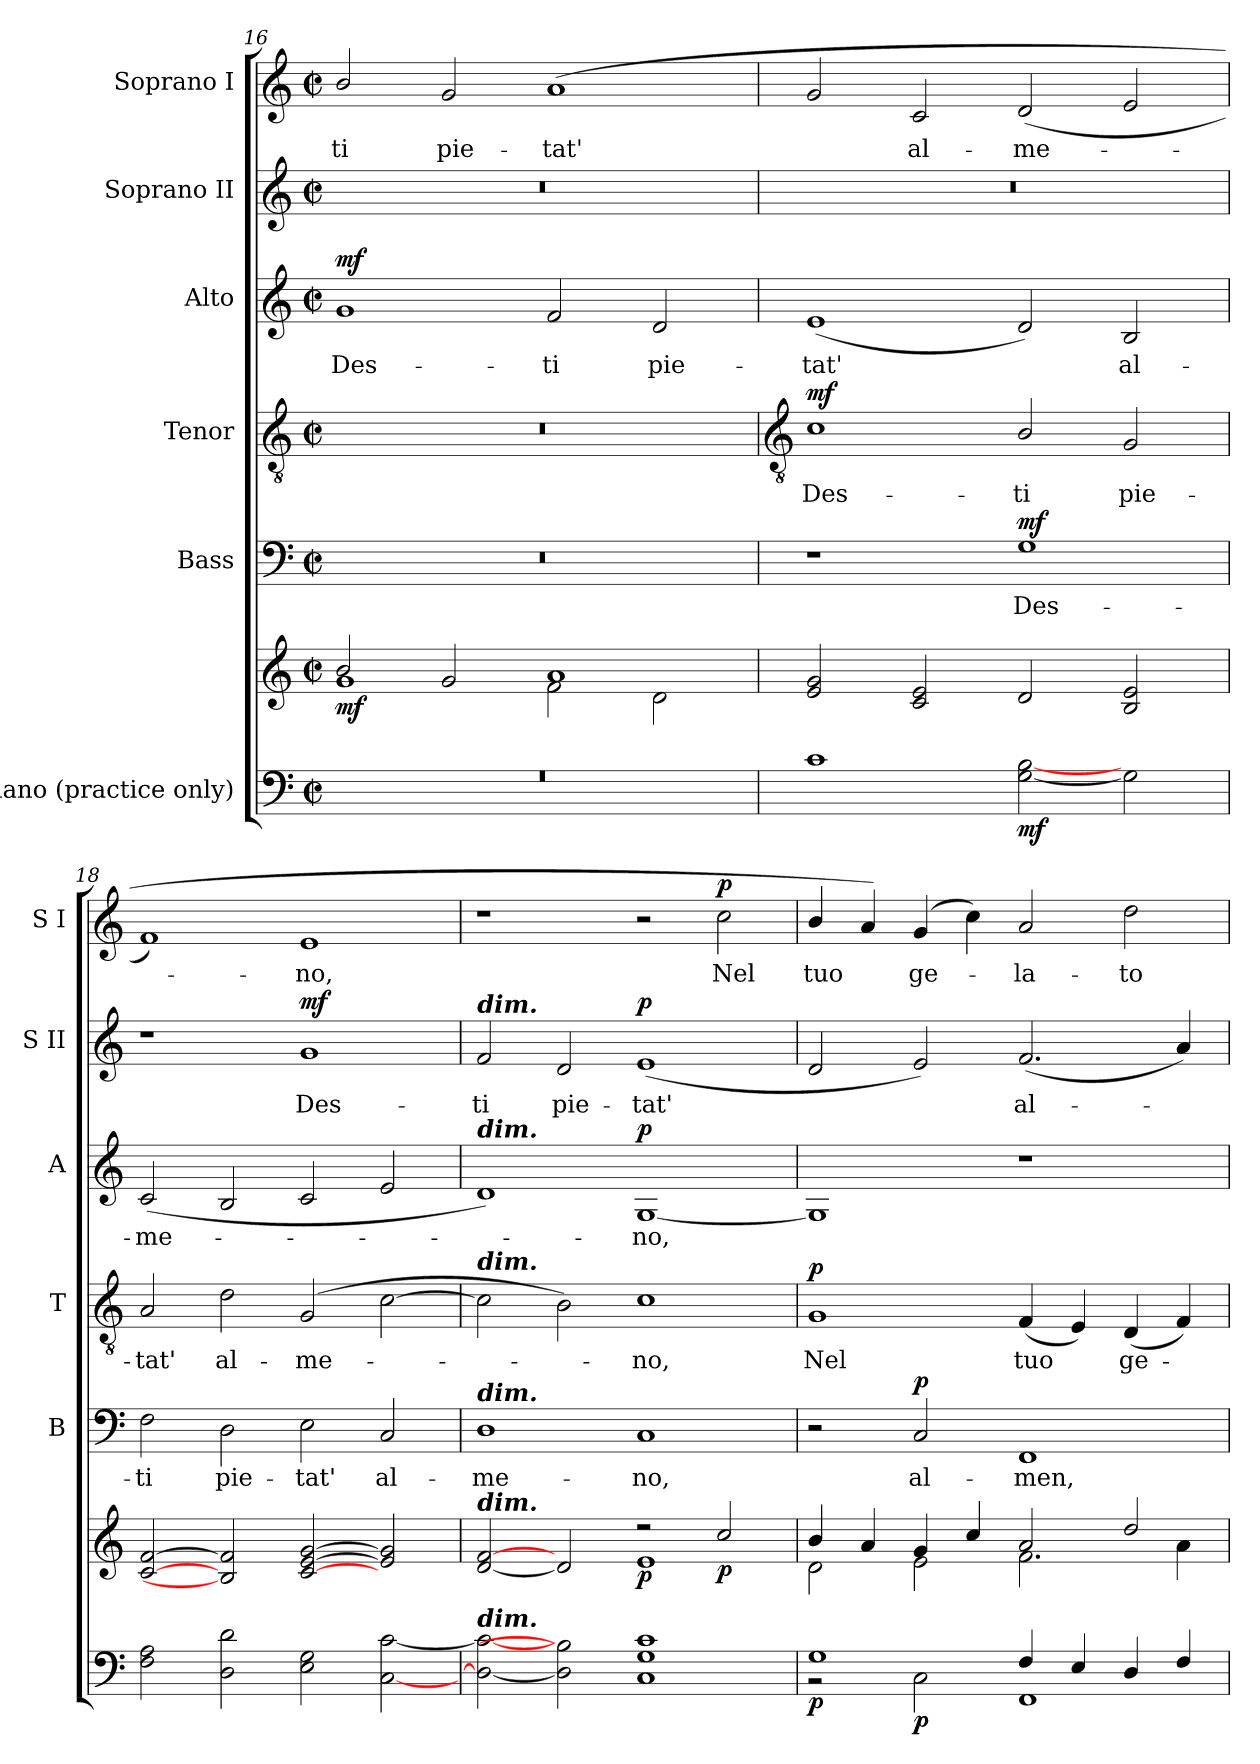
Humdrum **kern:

**kern	**kern	**dynam	**kern	**text	**dynam	**kern	**text	**dynam	**kern	**text	**dynam	**kern	**text	**dynam	**kern	**text	**dynam
*part6	*part6	*part6	*part5	*part5	*part5	*part4	*part4	*part4	*part3	*part3	*part3	*part2	*part2	*part2	*part1	*part1	*part1
*staff7	*staff6	*staff6/7	*staff5	*staff5	*staff5	*staff4	*staff4	*staff4	*staff3	*staff3	*staff3	*staff2	*staff2	*staff2	*staff1	*staff1	*staff1
*I"Piano (practice only)	*	*	*I"Bass	*	*	*I"Tenor	*	*	*I"Alto	*	*	*I"Soprano II	*	*	*I"Soprano I	*	*
*	*	*	*I'B	*	*	*I'T	*	*	*I'A	*	*	*I'S II	*	*	*I'S I	*	*
*clefF4	*clefG2	*	*clefF4	*	*	*clefGv2	*	*	*clefG2	*	*	*clefG2	*	*	*clefG2	*	*
*k[]	*k[]	*	*k[]	*	*	*k[]	*	*	*k[]	*	*	*k[]	*	*	*k[]	*	*
*C:	*C:	*	*C:	*	*	*C:	*	*	*C:	*	*	*C:	*	*	*C:	*	*
*M4/2	*M4/2	*	*M4/2	*	*	*M4/2	*	*	*M4/2	*	*	*M4/2	*	*	*M4/2	*	*
*met(c|)	*met(c|)	*	*met(c|)	*	*	*met(c|)	*	*	*met(c|)	*	*	*met(c|)	*	*	*met(c|)	*	*
=16	=16	=16	=16	=16	=16	=16	=16	=16	=16	=16	=16	=16	=16	=16	=16	=16	=16
*^	*^	*	*	*	*	*	*	*	*	*	*	*	*	*	*	*	*
!	!	!	!	!LO:DY:b	!	!	!	!	!	!	!	!LO:LY:b	!LO:DY:b	!	!	!	!	!LO:LY:b	!
0r	0ryy	2b/	1g\	mf	0r	.	.	0r	.	.	1g	Des-	mf	0r	.	.	2b/	-ti	.
!	!	!	!	!	!	!	!	!	!	!	!	!	!	!	!	!	!	!LO:LY:b	!
.	.	2g/	.	.	.	.	.	.	.	.	.	.	.	.	.	.	2g	pie-	.
!	!	!	!	!	!	!	!	!	!	!	!	!LO:LY:b	!	!	!	!	!	!LO:LY:b	!
.	.	1a/	2f\	.	.	.	.	.	.	.	2f	-ti	.	.	.	.	(<1a	-tat'	.
!	!	!	!	!	!	!	!	!	!	!	!	!LO:LY:b	!	!	!	!	!	!	!
.	.	.	2d\	.	.	.	.	.	.	.	2d	pie-	.	.	.	.	.	.	.
!!LO:LB:g=z
=17	=17	=17	=17	=17	=17	=17	=17	=17	=17	=17	=17	=17	=17	=17	=17	=17	=17	=17	=17
*	*	*	*	*	*	*	*	*clefGv2	*	*	*	*	*	*	*	*	*	*	*
!	!	!	!	!	!	!	!	!	!LO:LY:b	!LO:DY:b	!	!LO:LY:b	!	!	!	!	!	!	!
0ryy	1c\	2e/ 2g/	0ryy	.	1r	.	.	1c	Des-	mf	(<1e	-tat'	.	0r	.	.	2g	.	.
!	!	!	!	!	!	!	!	!	!	!	!	!	!	!	!	!	!	!LO:LY:b	!
.	.	2c/ 2e/	.	.	.	.	.	.	.	.	.	.	.	.	.	.	2c	al-	.
!	!	!	!	!LO:DY:b=2	!	!LO:LY:b	!LO:DY:b	!	!LO:LY:b	!	!	!	!	!	!	!	!	!LO:LY:b	!
.	[2G\ [2B\	2d/	.	mf	1G	Des-	mf	2B/	-ti	.	2d)	.	.	.	.	.	(<2d	-me-	.
!	!	!	!	!	!	!	!	!	!LO:LY:b	!	!	!LO:LY:b	!	!	!	!	!	!	!
.	2G\]	2B/ 2e/	.	.	.	.	.	2G	pie-	.	2B	al-	.	.	.	.	2e	.	.
=18	=18	=18	=18	=18	=18	=18	=18	=18	=18	=18	=18	=18	=18	=18	=18	=18	=18	=18	=18
!	!	!	!	!	!	!LO:LY:b	!	!	!LO:LY:b	!	!	!LO:LY:b	!	!	!	!	!	!	!
0ryy	2F\ 2A\	[2c/ [2f/	0ryy	.	2F	-ti	.	2A	-tat'	.	(<2c	-me-	.	1r	.	.	1f)	.	.
!	!	!	!	!	!	!LO:LY:b	!	!	!LO:LY:b	!	!	!	!	!	!	!	!	!	!
.	2D\ 2d\	2B/] 2f/]	.	.	2D	pie-	.	2d	al-	.	2B	.	.	.	.	.	.	.	.
!	!	!	!	!	!	!LO:LY:b	!	!	!LO:LY:b	!	!	!	!	!	!LO:LY:b	!LO:DY:b	!	!LO:LY:b	!
.	2E\ 2G\	[2c/ [2e/ [2g/	.	.	2E	-tat'	.	(>2G	-me-	.	2c	.	.	1g	Des-	mf	1e	no,	.
!	!	!	!	!	!	!LO:LY:b	!	!	!	!	!	!	!	!	!	!	!	!	!
.	[2C\ [2c\	2e/] 2g/]	.	.	2C	al-	.	[2c	.	.	2e	.	.	.	.	.	.	.	.
=19	=19	=19	=19	=19	=19	=19	=19	=19	=19	=19	=19	=19	=19	=19	=19	=19	=19	=19	=19
!	!	!	!	!	!	!	!	!	!	!	!	!	!	!LO:TX:a:Bi:t=dim.	!	!	!	!	!
!	!	!	!	!	!	!	!	!	!	!	!LO:TX:a:Bi:t=dim.	!	!	!	!	!	!	!	!
!	!	!	!	!	!	!	!	!LO:TX:a:Bi:t=dim.	!	!	!	!	!	!	!	!	!	!	!
!	!	!	!	!	!LO:TX:a:Bi:t=dim.	!	!	!	!	!	!	!	!	!	!	!	!	!	!
!	!	!LO:TX:a:Bi:t=dim.	!	!	!	!	!	!	!	!	!	!	!	!	!	!	!	!	!
!LO:TX:a:Bi:t=dim.	!	!	!	!	!	!	!	!	!	!	!	!	!	!	!	!	!	!	!
!	!	!	!	!	!	!LO:LY:b	!	!	!	!	!	!	!	!	!LO:LY:b	!	!	!	!
0ryy	2D\_ 2c\_	[2d/ [2f/	1ryy	.	1D	-me-	.	2c]	.	.	1d)	.	.	2f	-ti	.	1r	.	.
!	!	!	!	!	!	!	!	!	!	!	!	!	!	!	!LO:LY:b	!	!	!	!
.	2D\] 2B\]	2d/]	.	.	.	.	.	2B)	.	.	.	.	.	2d	pie-	.	.	.	.
!	!	!	!	!LO:DY:b	!	!LO:LY:b	!	!	!LO:LY:b	!	!	!LO:LY:b	!LO:DY:b	!	!LO:LY:b	!LO:DY:b	!	!	!
.	1C\ 1G\ 1c\	2r	1e\	p	1C	-no,	.	1c	no,	.	[1G	no,	p	(<1e	tat'	p	2r	.	.
!	!	!	!	!LO:DY:b	!	!	!	!	!	!	!	!	!	!	!	!	!	!LO:LY:b	!LO:DY:b
.	.	2cc/	.	p	.	.	.	.	.	.	.	.	.	.	.	.	2cc	Nel	p
=20	=20	=20	=20	=20	=20	=20	=20	=20	=20	=20	=20	=20	=20	=20	=20	=20	=20	=20	=20
!	!	!	!	!LO:DY:b=2	!	!	!	!	!LO:LY:b	!LO:DY:b	!	!	!	!	!	!	!	!LO:LY:b	!
1G/	2r	4b/	2d\	p	2r	.	.	1G	Nel	p	1G]	.	.	2d	.	.	4b/	tuo	.
.	.	4a/	.	.	.	.	.	.	.	.	.	.	.	.	.	.	4a)	.	.
!	!	!	!	!LO:DY:b=2	!	!LO:LY:b	!LO:DY:b	!	!	!	!	!	!	!	!	!	!	!LO:LY:b	!
.	2C\	4g/	2e\	p	2C	al-	p	.	.	.	.	.	.	2e)	.	.	(4g	ge-	.
.	.	4cc/	.	.	.	.	.	.	.	.	.	.	.	.	.	.	4cc)	.	.
!	!	!	!	!	!	!LO:LY:b	!	!	!LO:LY:b	!	!	!	!	!	!LO:LY:b	!	!	!LO:LY:b	!
4F/	1FF\	2a/	2.f\	.	1FF	-men,	.	(<4F	tuo	.	1r	.	.	(<2.f	al-	.	2a	la-	.
4E/	.	.	.	.	.	.	.	4E)	.	.	.	.	.	.	.	.	.	.	.
!	!	!	!	!	!	!	!	!	!LO:LY:b	!	!	!	!	!	!	!	!	!LO:LY:b	!
4D/	.	2dd/	.	.	.	.	.	(<4D	ge-	.	.	.	.	.	.	.	2dd	-to	.
4F/	.	.	4a\	.	.	.	.	4F)	.	.	.	.	.	4a)	.	.	.	.	.
*v	*v	*	*	*	*	*	*	*	*	*	*	*	*	*	*	*	*	*	*
*	*v	*v	*	*	*	*	*	*	*	*	*	*	*	*	*	*	*	*
=	=	=	=	=	=	=	=	=	=	=	=	=	=	=	=	=	=
*-	*-	*-	*-	*-	*-	*-	*-	*-	*-	*-	*-	*-	*-	*-	*-	*-	*-
